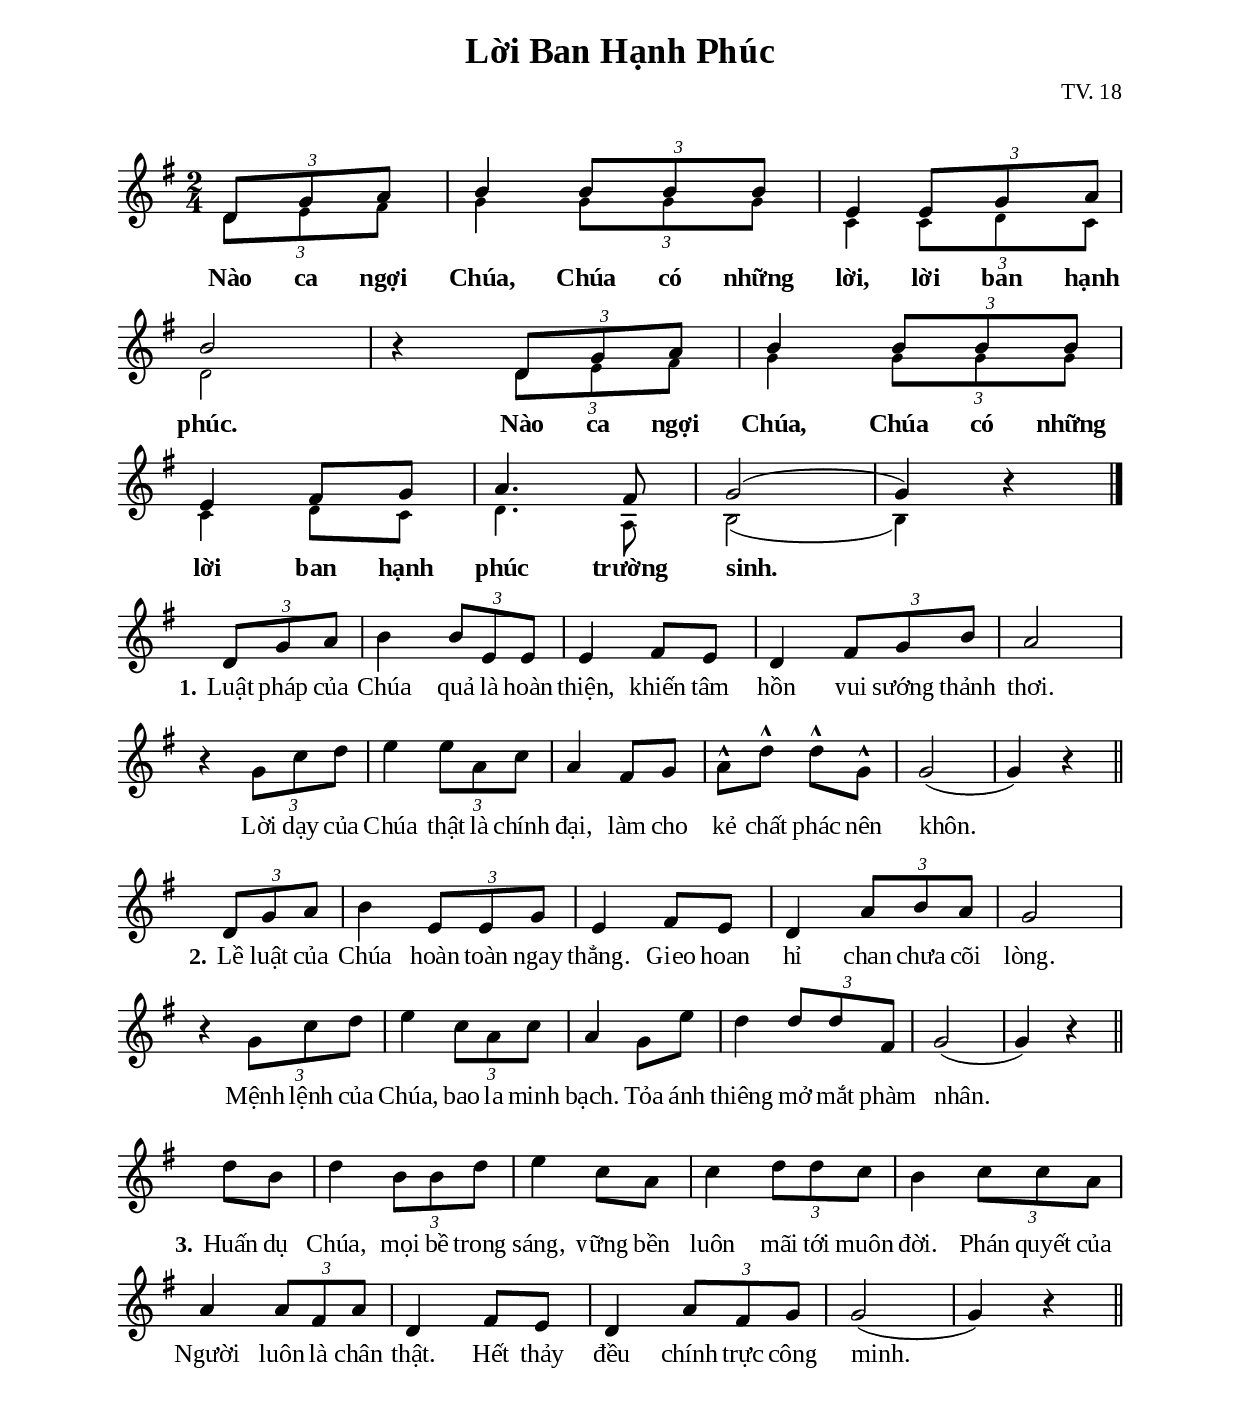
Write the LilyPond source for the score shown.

% Cài đặt chung
\version "2.20.0"
\include "english.ly"

\header {
  title = "Lời Ban Hạnh Phúc"
  composer = "TV. 18"
  arranger = " "
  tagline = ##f
}

global = {
  \key g \major
  \time 2/4
}

\paper {
  #(set-paper-size "a4")
  top-margin = 20\mm
  bottom-margin = 15\mm
  left-margin = 20\mm
  right-margin = 20\mm
  indent = #0
  #(define fonts
	 (make-pango-font-tree "Liberation Serif"
	 		       "Liberation Serif"
			       "Liberation Serif"
			       (/ 20 20)))
}

% Nhạc điệp khúc
nhacDiepKhucSop= \relative c' {
  \override Lyrics.LyricSpace.minimum-distance = #4.0
  \override Score.BarNumber.break-visibility = ##(#f #f #f)
  \partial 4 \tuplet 3/2 { d8 g a } |
  b4 \tuplet 3/2 { b8 b b } |
  e,4 \tuplet 3/2 { e8 g a } |
  b2 |
  r4 \tuplet 3/2 { d,8 g a } |
  b4 \tuplet 3/2 { b8 b b } |
  e,4 fs8 g |
  a4. fs8 |
  g2 ( |
  g4) r \bar "|."
}

nhacDiepKhucBass= \relative c' {
  \override Lyrics.LyricSpace.minimum-distance = #4.0
  \override Score.BarNumber.break-visibility = ##(#f #f #f)
  \override NoteHead.font-size = #-2
  \partial 4 \tuplet 3/2 { d8 e fs } |
  g4 \tuplet 3/2 { g8 g g } |
  c,4 \tuplet 3/2 { c8 d c } |
  d2 |
  r4 \tuplet 3/2 { d8 e fs } |
  g4 \tuplet 3/2 { g8 g g } |
  c,4 d8 c |
  d4. a8 |
  b2 ( |
  b4) r
}

% Nhạc phiên khúc
nhacPhienKhucMot = \relative c' {
  \override Score.BarNumber.break-visibility = ##(#f #f #f)
  \partial 4 \tuplet 3/2 { d8 g a } |
  b4 \tuplet 3/2 { b8 e, e } |
  e4 fs8 e |
  d4 \tuplet 3/2 { fs8 g b } |
  a2 |
  r4 \tuplet 3/2 { g8 c d } |
  e4 \tuplet 3/2 { 8 a, c } |
  a4 fs8 g |
  a8 ^^ d ^^ d ^^ g, ^^ |
  g2 ( |
  g4) r \bar "||"
}

nhacPhienKhucHai = \relative c' {
  \override Score.BarNumber.break-visibility = ##(#f #f #f)
  \partial 4 \tuplet 3/2 { d8 g a } |
  b4 \tuplet 3/2 { e,8 e g} |
  e4 fs8 e |
  d4 \tuplet 3/2 { a'8 b a } |
  g2 |
  r4 \tuplet 3/2 { g8 c d } |
  e4 \tuplet 3/2 { c8 a c } |
  a4 g8 e' |
  d4 \tuplet 3/2 { d8 d fs, } |
  g2 ( |
  g4) r \bar "||"
}

nhacPhienKhucBa = \relative c'' {
  \override Score.BarNumber.break-visibility = ##(#f #f #f)
  \partial 4 d8 b |
  d4 \tuplet 3/2 { b8 b d } |
  e4 c8 a |
  c4 \tuplet 3/2 { d8 d c } |
  b4 \tuplet 3/2 { c8 c a } |
  a4 \tuplet 3/2 { a8 fs a } |
  d,4 fs8 e |
  d4 \tuplet 3/2 { a'8 fs g } |
  g2 ( |
  g4) r \bar "||"
}

% Lời điệp khúc
loiDiepKhuc = \lyricmode {
  \override Lyrics.LyricText.font-series = #'bold
  Nào ca ngợi Chúa,
  Chúa có những lời, lời ban hạnh phúc.
  Nào ca ngợi Chúa,
  Chúa có những lời ban hạnh phúc trường sinh.
}

% Lời phiên khúc
loiPhienKhucMot = \lyricmode {
  \set stanza = #"1."
  Luật pháp của Chúa quả là hoàn thiện,
  khiến tâm hồn vui sướng thảnh thơi.
  Lời dạy của Chúa thật là chính đại,
  làm cho kẻ chất phác nên khôn.
}

loiPhienKhucHai = \lyricmode {
  \set stanza = #"2."
  Lề luật của Chúa hoàn toàn ngay thẳng.
  Gieo hoan hỉ chan chưa cõi lòng.
  Mệnh lệnh của Chúa, bao la minh bạch.
  Tỏa ánh thiêng mở mắt phàm nhân.
}

loiPhienKhucBa = \lyricmode {
  \set stanza = #"3."
  Huấn dụ Chúa, mọi bề trong sáng,
  vững bền luôn mãi tới muôn đời.
  Phán quyết của Người luôn là chân thật.
  Hết thảy đều chính trực công minh.
}


% Dàn trang
\score {
  \new ChoirStaff <<
    \new Staff = chorus \with {
        \consists "Merge_rests_engraver"
      }
      <<
      \new Voice = "sopranos" {
        \voiceOne \global \stemUp \nhacDiepKhucSop
      }
      \new Voice = "basses" {
        \voiceTwo \global \stemDown \nhacDiepKhucBass
      }
    >>
    \new Lyrics = basses
    \context Lyrics = basses \lyricsto sopranos \loiDiepKhuc
  >>
}

\score {
  \new ChoirStaff <<
    \new Staff = verses <<
      \override Staff.TimeSignature.transparent = ##t
      \new Voice = "verse" {
        \global \stemNeutral \nhacPhienKhucMot
      }
    >>
    \new Lyrics \lyricsto verse \loiPhienKhucMot
  >>
}

\score {
  \new ChoirStaff <<
    \new Staff = verses <<
      \override Staff.TimeSignature.transparent = ##t
      \new Voice = "verse" {
        \global \stemNeutral \nhacPhienKhucHai
      }
    >>
    \new Lyrics \lyricsto verse \loiPhienKhucHai
  >>
}

\score {
  \new ChoirStaff <<
    \new Staff = verses <<
      \override Staff.TimeSignature.transparent = ##t
      \new Voice = "verse" {
        \global \stemNeutral \nhacPhienKhucBa
      }
    >>
    \new Lyrics \lyricsto verse \loiPhienKhucBa
  >>
}
